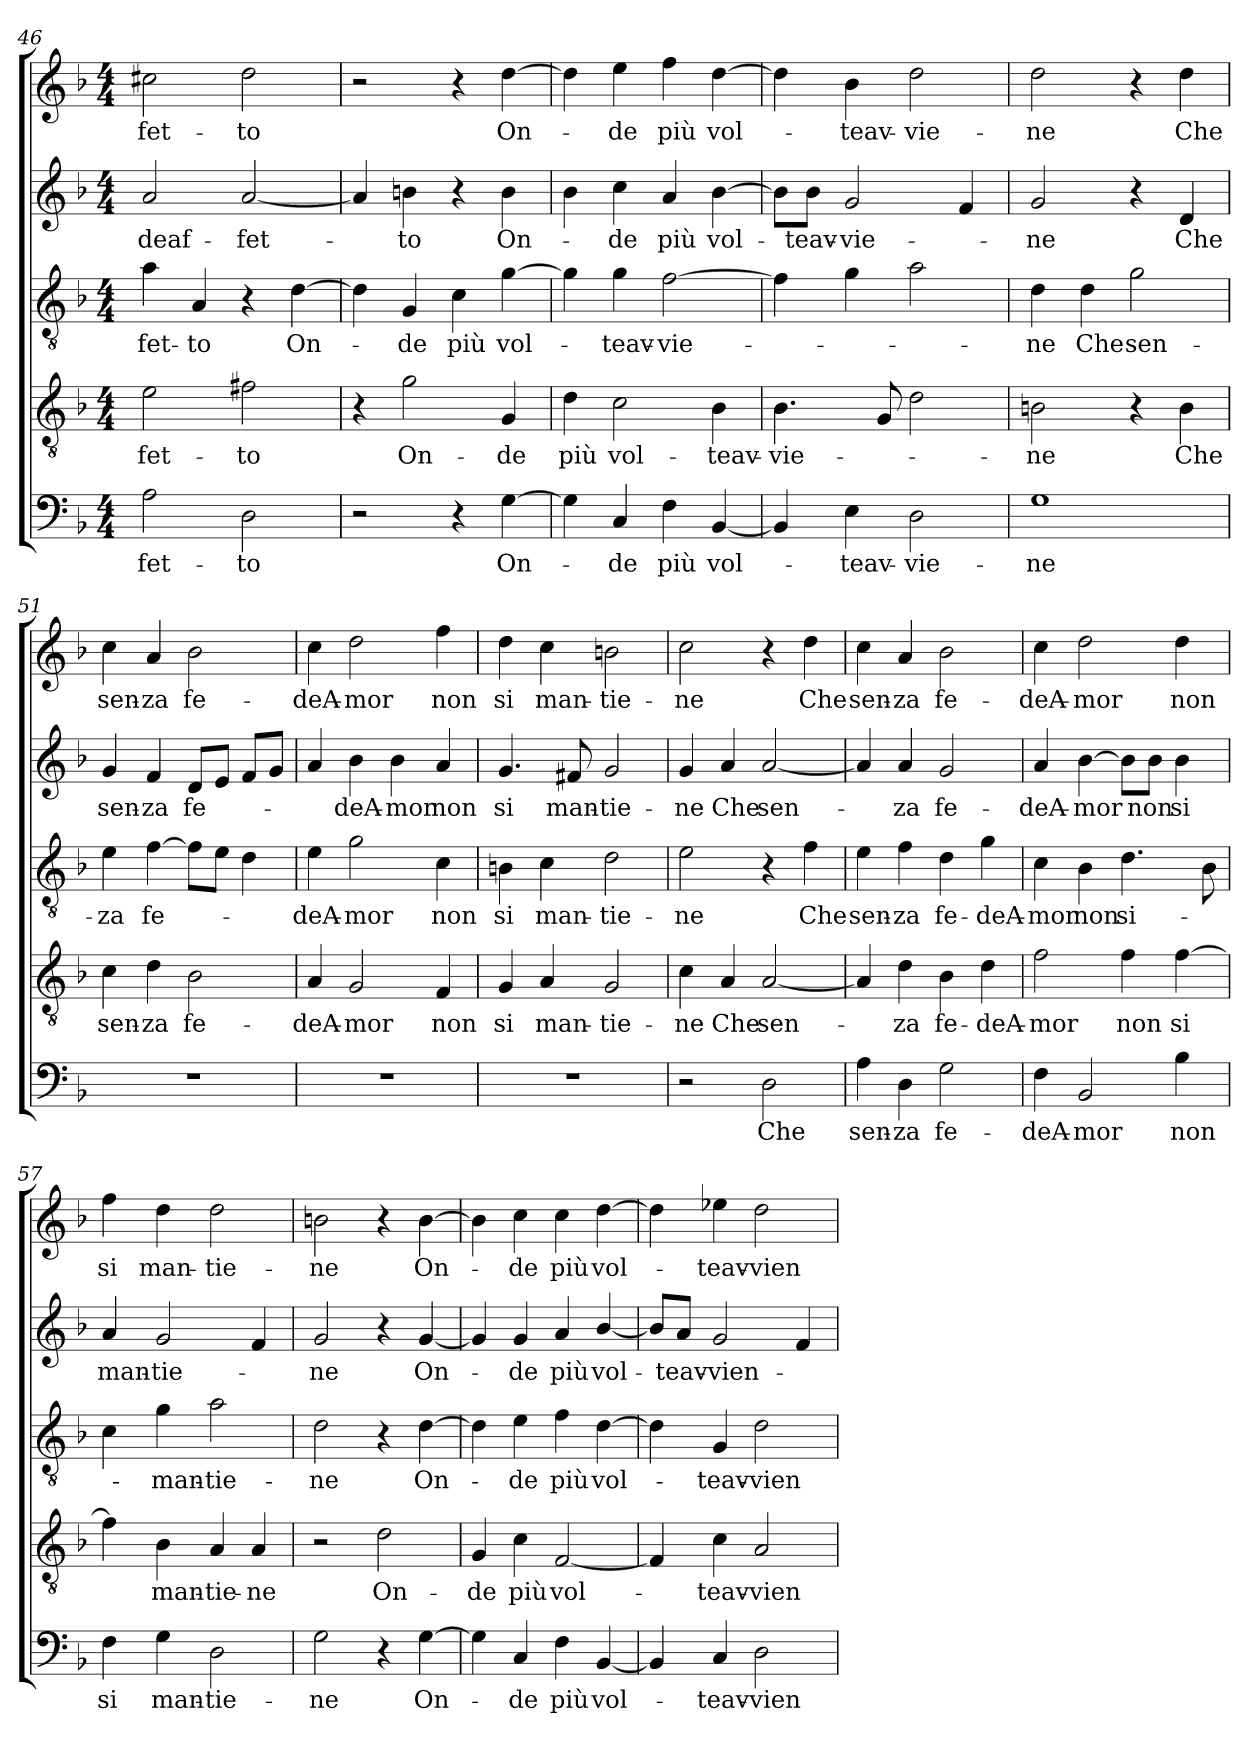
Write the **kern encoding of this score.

**kern	**text	**kern	**text	**kern	**text	**kern	**text	**kern	**text
*part5	*part5	*part4	*part4	*part3	*part3	*part2	*part2	*part1	*part1
*staff5	*staff5	*staff4	*staff4	*staff3	*staff3	*staff2	*staff2	*staff1	*staff1
*clefF4	*	*clefGv2	*	*clefGv2	*	*clefG2	*	*clefG2	*
*k[b-]	*	*k[b-]	*	*k[b-]	*	*k[b-]	*	*k[b-]	*
*M4/4	*	*M4/4	*	*M4/4	*	*M4/4	*	*M4/4	*
=46	=46	=46	=46	=46	=46	=46	=46	=46	=46
2A\	fet-	2e\	fet-	4a\	fet-	2a/	deaf-	2cc#X\	fet-
.	.	.	.	4A/	to	.	.	.	.
2D\	to	2f#X\	to	4r	.	[2a/	fet-	2dd\	to
.	.	.	.	[4d\	On-	.	.	.	.
=47	=47	=47	=47	=47	=47	=47	=47	=47	=47
2r	.	4r	.	4d\]	.	4a/]	.	2r	.
.	.	2g\	On-	4G/	de	4bn\	to	.	.
4r	.	.	.	4c\	più	4r	.	4r	.
[4G\	On-	4G/	de	[4g\	vol-	4b\	On-	[4dd\	On-
=48	=48	=48	=48	=48	=48	=48	=48	=48	=48
4G\]	.	4d\	più	4g\]	.	4b-\	.	4dd\]	.
4C/	de	2c\	vol-	4g\	teav-	4cc\	de	4ee\	de
4F\	più	.	.	[2f\	vie-	4a/	più	4ff\	più
[4BB-/	vol-	4B-\	teav-	.	.	[4b-\	vol-	[4dd\	vol-
=49	=49	=49	=49	=49	=49	=49	=49	=49	=49
4BB-/]	.	4.B-\	vie-	4f\]	.	8b-\L]	.	4dd\]	.
.	.	.	.	.	.	8b-\J	teav-	.	.
4E\	teav-	.	.	4g\	.	2g/	vie-	4b-\	teav-
.	.	8G/	.	.	.	.	.	.	.
2D\	vie-	2d\	.	2a\	.	.	.	2dd\	vie-
.	.	.	.	.	.	4f/	.	.	.
=50	=50	=50	=50	=50	=50	=50	=50	=50	=50
1G\	ne	2Bn\	ne	4d\	ne	2g/	ne	2dd\	ne
.	.	.	.	4d\	Che	.	.	.	.
.	.	4r	.	2g\	sen-	4r	.	4r	.
.	.	4B\	Che	.	.	4d/	Che	4dd\	Che
=51	=51	=51	=51	=51	=51	=51	=51	=51	=51
1r	.	4c\	sen-	4e\	za	4g/	sen-	4cc\	sen-
.	.	4d\	za	[4f\	fe-	4f/	za	4a/	za
.	.	2B-\	fe-	8f\L]	.	8d/L	fe-	2b-\	fe-
.	.	.	.	8e\J	.	8e/J	.	.	.
.	.	.	.	4d\	.	8f/L	.	.	.
.	.	.	.	.	.	8g/J	.	.	.
=52	=52	=52	=52	=52	=52	=52	=52	=52	=52
1r	.	4A/	deA-	4e\	deA-	4a/	.	4cc\	deA-
.	.	2G/	mor	2g\	mor	4b-\	deA-	2dd\	mor
.	.	.	.	.	.	4b-\	mor	.	.
.	.	4F/	non	4c\	non	4a/	non	4ff\	non
=53	=53	=53	=53	=53	=53	=53	=53	=53	=53
1r	.	4G/	si	4Bn\	si	4.g/	si	4dd\	si
.	.	4A/	man-	4c\	man-	.	.	4cc\	man-
.	.	.	.	.	.	8f#X/	man-	.	.
.	.	2G/	tie-	2d\	tie-	2g/	tie-	2bn\	tie-
=54	=54	=54	=54	=54	=54	=54	=54	=54	=54
2r	.	4c\	ne	2e\	ne	4g/	ne	2cc\	ne
.	.	4A/	Che	.	.	4a/	Che	.	.
2D\	Che	[2A/	sen-	4r	.	[2a/	sen-	4r	.
.	.	.	.	4f\	Che	.	.	4dd\	Che
=55	=55	=55	=55	=55	=55	=55	=55	=55	=55
4A\	sen-	4A/]	.	4e\	sen-	4a/]	.	4cc\	sen-
4D\	za	4d\	za	4f\	za	4a/	za	4a/	za
2G\	fe-	4B-\	fe-	4d\	fe-	2g/	fe-	2b-\	fe-
.	.	4d\	deA-	4g\	deA-	.	.	.	.
=56	=56	=56	=56	=56	=56	=56	=56	=56	=56
4F\	deA-	2f\	mor	4c\	mor	4a/	deA-	4cc\	deA-
2BB-/	mor	.	.	4B-\	non	[4b-\	mor	2dd\	mor
.	.	4f\	non	4.d\	si-	8b-\L]	.	.	.
.	.	.	.	.	.	8b-\J	non	.	.
4B-\	non	[4f\	si	.	.	4b-\	si	4dd\	non
.	.	.	.	8B-\	.	.	.	.	.
=57	=57	=57	=57	=57	=57	=57	=57	=57	=57
4F\	si	4f\]	.	4c\	.	4a/	man-	4ff\	si
4G\	man-	4B-\	man-	4g\	man-	2g/	tie-	4dd\	man-
2D\	tie-	4A/	tie-	2a\	tie-	.	.	2dd\	tie-
.	.	4A/	ne	.	.	4f/	.	.	.
=58	=58	=58	=58	=58	=58	=58	=58	=58	=58
2G\	ne	2r	.	2d\	ne	2g/	ne	2bn\	ne
4r	.	2d\	On-	4r	.	4r	.	4r	.
[4G\	On-	.	.	[4d\	On-	[4g/	On-	[4b\	On-
=59	=59	=59	=59	=59	=59	=59	=59	=59	=59
4G\]	.	4G/	de	4d\]	.	4g/]	.	4b\]	.
4C/	de	4c\	più	4e\	de	4g/	de	4cc\	de
4F\	più	[2F/	vol-	4f\	più	4a/	più	4cc\	più
[4BB-/	vol-	.	.	[4d\	vol-	[4b-/	vol-	[4dd\	vol-
=60	=60	=60	=60	=60	=60	=60	=60	=60	=60
4BB-/]	.	4F/]	.	4d\]	.	8b-/L]	.	4dd\]	.
.	.	.	.	.	.	8a/J	teav-	.	.
4C/	teav-	4c\	teav-	4G/	teav-	2g/	vien-	4ee-X\	teav-
2D\	vien-	2A/	vien-	2d\	vien-	.	.	2dd\	vien-
.	.	.	.	.	.	4f/	.	.	.
=	=	=	=	=	=	=	=	=	=
*-	*-	*-	*-	*-	*-	*-	*-	*-	*-
